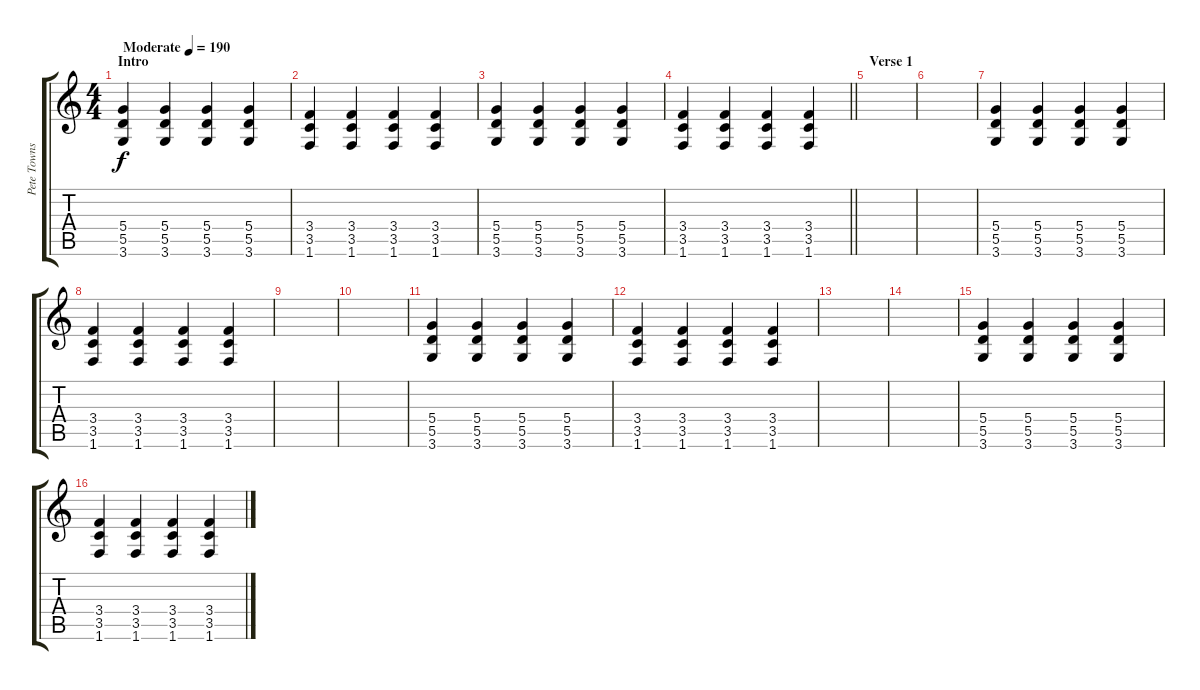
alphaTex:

\track ("Pete Townshend" "Pete Towns") {instrument electricguitarclean}
\staff {score tabs}
\tuning (E4 B3 G3 D3 A2 E2) {hide}
\ts (4 4)
\section ("" "Intro")
\tempo (190 "Moderate")
\clef g2
\ks c
(5.4 5.5 3.6).4{dy f instrument electricguitarclean} (5.4 5.5 3.6).4 (5.4 5.5 3.6).4 (5.4 5.5 3.6).4 |
(3.4 3.5 1.6).4 (3.4 3.5 1.6).4 (3.4 3.5 1.6).4 (3.4 3.5 1.6).4 |
(5.4 5.5 3.6).4 (5.4 5.5 3.6).4 (5.4 5.5 3.6).4 (5.4 5.5 3.6).4 |
\barLineRight lightlight
(3.4 3.5 1.6).4 (3.4 3.5 1.6).4 (3.4 3.5 1.6).4 (3.4 3.5 1.6).4 |
\section ("" "Verse 1")
|
|
(5.4 5.5 3.6).4 (5.4 5.5 3.6).4 (5.4 5.5 3.6).4 (5.4 5.5 3.6).4 |
(3.4 3.5 1.6).4 (3.4 3.5 1.6).4 (3.4 3.5 1.6).4 (3.4 3.5 1.6).4 |
|
|
(5.4 5.5 3.6).4 (5.4 5.5 3.6).4 (5.4 5.5 3.6).4 (5.4 5.5 3.6).4 |
(3.4 3.5 1.6).4 (3.4 3.5 1.6).4 (3.4 3.5 1.6).4 (3.4 3.5 1.6).4 |
|
|
(5.4 5.5 3.6).4 (5.4 5.5 3.6).4 (5.4 5.5 3.6).4 (5.4 5.5 3.6).4 |
(3.4 3.5 1.6).4 (3.4 3.5 1.6).4 (3.4 3.5 1.6).4 (3.4 3.5 1.6).4
